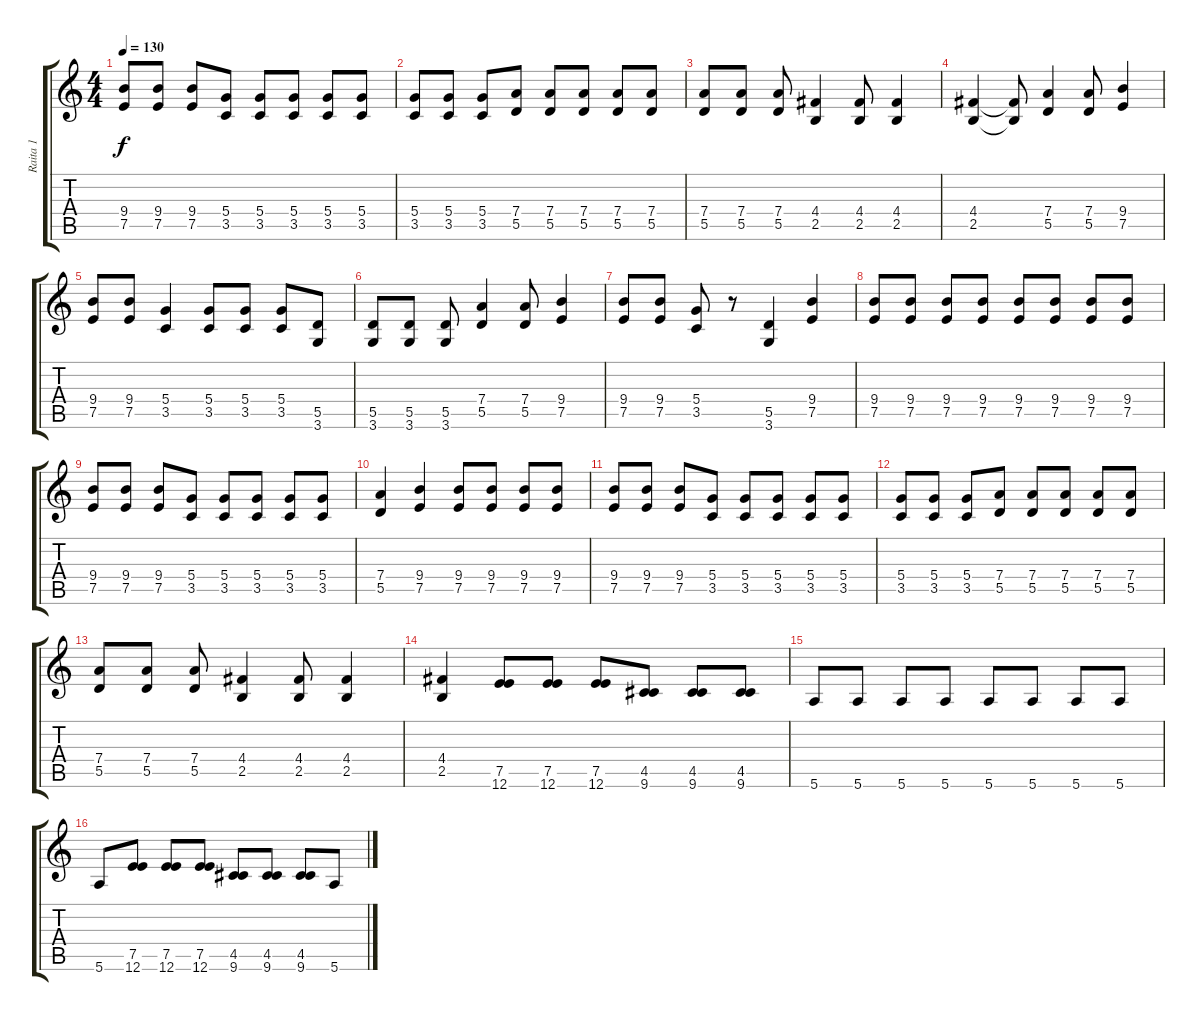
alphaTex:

\track ("Raita 1" "Raita 1") {instrument distortionguitar}
\staff {score tabs}
\tuning (E4 B3 G3 D3 A2 E2) {hide}
\ts (4 4)
\tempo 130
\clef g2
\ks c
(9.4 7.5).8{dy f} (9.4 7.5).8 (9.4 7.5).8 (5.4 3.5).8 (5.4 3.5).8 (5.4 3.5).8 (5.4 3.5).8 (5.4 3.5).8 |
(5.4 3.5).8 (5.4 3.5).8 (5.4 3.5).8 (7.4 5.5).8 (7.4 5.5).8 (7.4 5.5).8 (7.4 5.5).8 (7.4 5.5).8 |
(7.4 5.5).8 (7.4 5.5).8 (7.4 5.5).8 (4.4 2.5).4 (4.4 2.5).8 (4.4 2.5).4 |
(4.4 2.5).4 (4.4{t} 2.5{t}).8 (7.4 5.5).4 (7.4 5.5).8 (9.4 7.5).4 |
(9.4 7.5).8 (9.4 7.5).8 (5.4 3.5).4 (5.4 3.5).8 (5.4 3.5).8 (5.4 3.5).8 (5.5 3.6).8 |
(5.5 3.6).8 (5.5 3.6).8 (5.5 3.6).8 (7.4 5.5).4 (7.4 5.5).8 (9.4 7.5).4 |
(9.4 7.5).8 (9.4 7.5).8 (5.4 3.5).8 r.8 (5.5 3.6).4 (9.4 7.5).4 |
(9.4 7.5).8 (9.4 7.5).8 (9.4 7.5).8 (9.4 7.5).8 (9.4 7.5).8 (9.4 7.5).8 (9.4 7.5).8 (9.4 7.5).8 |
(9.4 7.5).8 (9.4 7.5).8 (9.4 7.5).8 (5.4 3.5).8 (5.4 3.5).8 (5.4 3.5).8 (5.4 3.5).8 (5.4 3.5).8 |
(7.4 5.5).4 (9.4 7.5).4 (9.4 7.5).8 (9.4 7.5).8 (9.4 7.5).8 (9.4 7.5).8 |
(9.4 7.5).8 (9.4 7.5).8 (9.4 7.5).8 (5.4 3.5).8 (5.4 3.5).8 (5.4 3.5).8 (5.4 3.5).8 (5.4 3.5).8 |
(5.4 3.5).8 (5.4 3.5).8 (5.4 3.5).8 (7.4 5.5).8 (7.4 5.5).8 (7.4 5.5).8 (7.4 5.5).8 (7.4 5.5).8 |
(7.4 5.5).8 (7.4 5.5).8 (7.4 5.5).8 (4.4 2.5).4 (4.4 2.5).8 (4.4 2.5).4 |
(4.4 2.5).4 (7.5 12.6).8 (7.5 12.6).8 (7.5 12.6).8 (4.5 9.6).8 (4.5 9.6).8 (4.5 9.6).8 |
5.6.8 5.6.8 5.6.8 5.6.8 5.6.8 5.6.8 5.6.8 5.6.8 |
5.6.8 (7.5 12.6).8 (7.5 12.6).8 (7.5 12.6).8 (4.5 9.6).8 (4.5 9.6).8 (4.5 9.6).8 5.6.8
